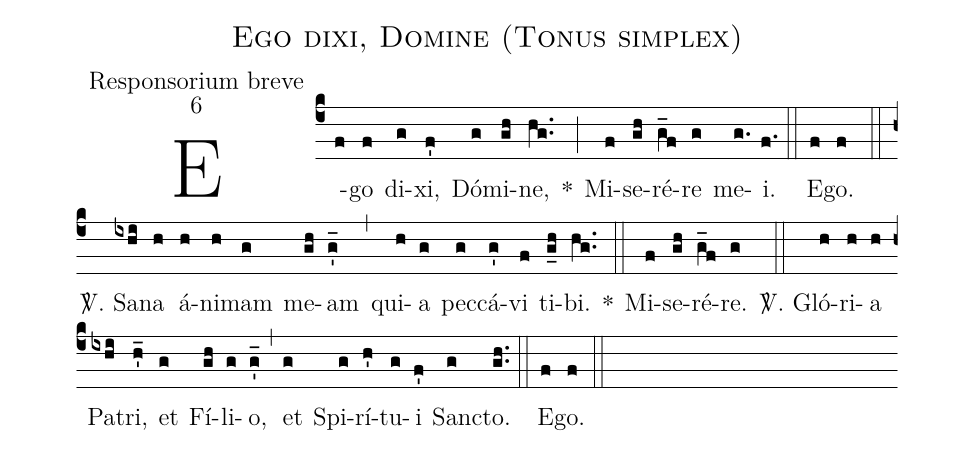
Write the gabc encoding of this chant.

name:Ego dixi, Domine (Tonus simplex);
office-part:Responsorium breve;
mode:6;
%%
(c4) E(f)go(f) di(g)xi,(f') Dó(g)mi(gh)ne,(hg..) *(;) Mi(f)se(gh)ré(g_f)re(g) me(g.)i.(f.) (::) E(f)go.(f) (::) <sp>V/</sp>. Sa(ixhi)na(h) á(h)ni(h)mam(g) me(gh)am(g'_) (,) qui(h)a(g) pec(g)cá(g')vi(f) ti(g_h)bi.(hg..) *(::) Mi(f)se(gh)ré(g_f)re.(g) (::) <sp>V/</sp>. Gló(h)ri(h)a(h) Pa(ixhi)tri,(h'_) et(g) Fí(gh)li(g)o,(g'_) (,) et(g) Spi(g)rí(h')tu(g)i(f') Sanc(g)to.(gh..) (::) E(f)go.(f) (::)
